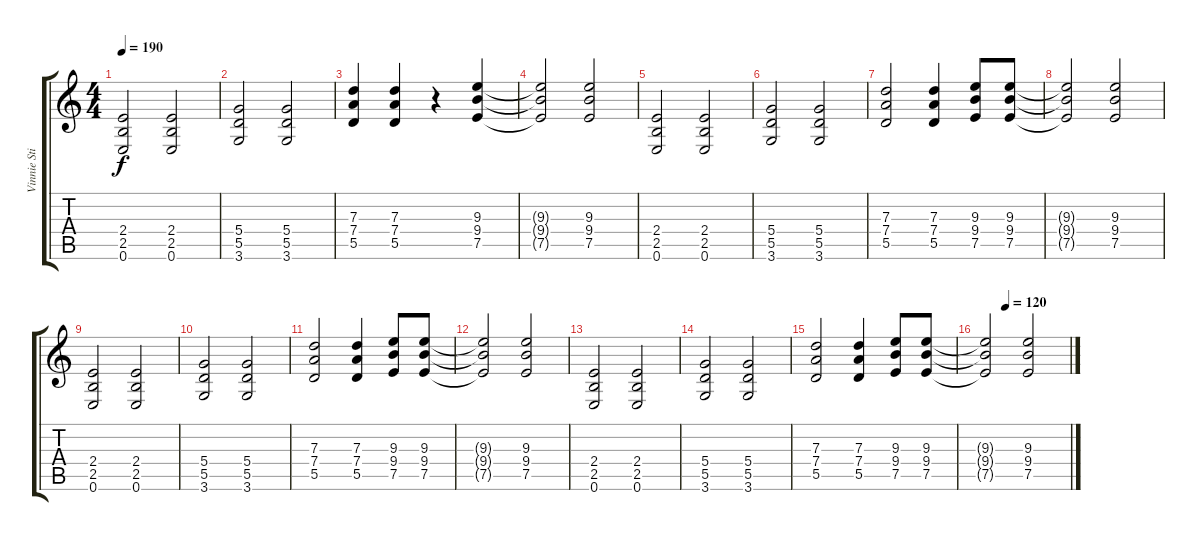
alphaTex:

\track ("Vinnie Stigma" "Vinnie Sti") {instrument distortionguitar}
\staff {score tabs}
\tuning (E4 B3 G3 D3 A2 E2) {hide}
\ts (4 4)
\tempo 190
\clef g2
\ks c
(2.4 2.5 0.6).2{dy f} (2.4 2.5 0.6).2 |
(5.4 5.5 3.6).2 (5.4 5.5 3.6).2 |
(7.3 7.4 5.5).4 (7.3 7.4 5.5).4 r.4 (9.3 9.4 7.5).4 |
(9.3{t} 9.4{t} 7.5{t}).2 (9.3 9.4 7.5).2 |
(2.4 2.5 0.6).2 (2.4 2.5 0.6).2 |
(5.4 5.5 3.6).2 (5.4 5.5 3.6).2 |
(7.3 7.4 5.5).2 (7.3 7.4 5.5).4 (9.3 9.4 7.5).8 (9.3 9.4 7.5).8 |
(9.3{t} 9.4{t} 7.5{t}).2 (9.3 9.4 7.5).2 |
(2.4 2.5 0.6).2 (2.4 2.5 0.6).2 |
(5.4 5.5 3.6).2 (5.4 5.5 3.6).2 |
(7.3 7.4 5.5).2 (7.3 7.4 5.5).4 (9.3 9.4 7.5).8 (9.3 9.4 7.5).8 |
(9.3{t} 9.4{t} 7.5{t}).2 (9.3 9.4 7.5).2 |
(2.4 2.5 0.6).2 (2.4 2.5 0.6).2 |
(5.4 5.5 3.6).2 (5.4 5.5 3.6).2 |
(7.3 7.4 5.5).2 (7.3 7.4 5.5).4 (9.3 9.4 7.5).8 (9.3 9.4 7.5).8 |
\tempo (120 0.25)
(9.3{t} 9.4{t} 7.5{t}).2 (9.3 9.4 7.5).2
